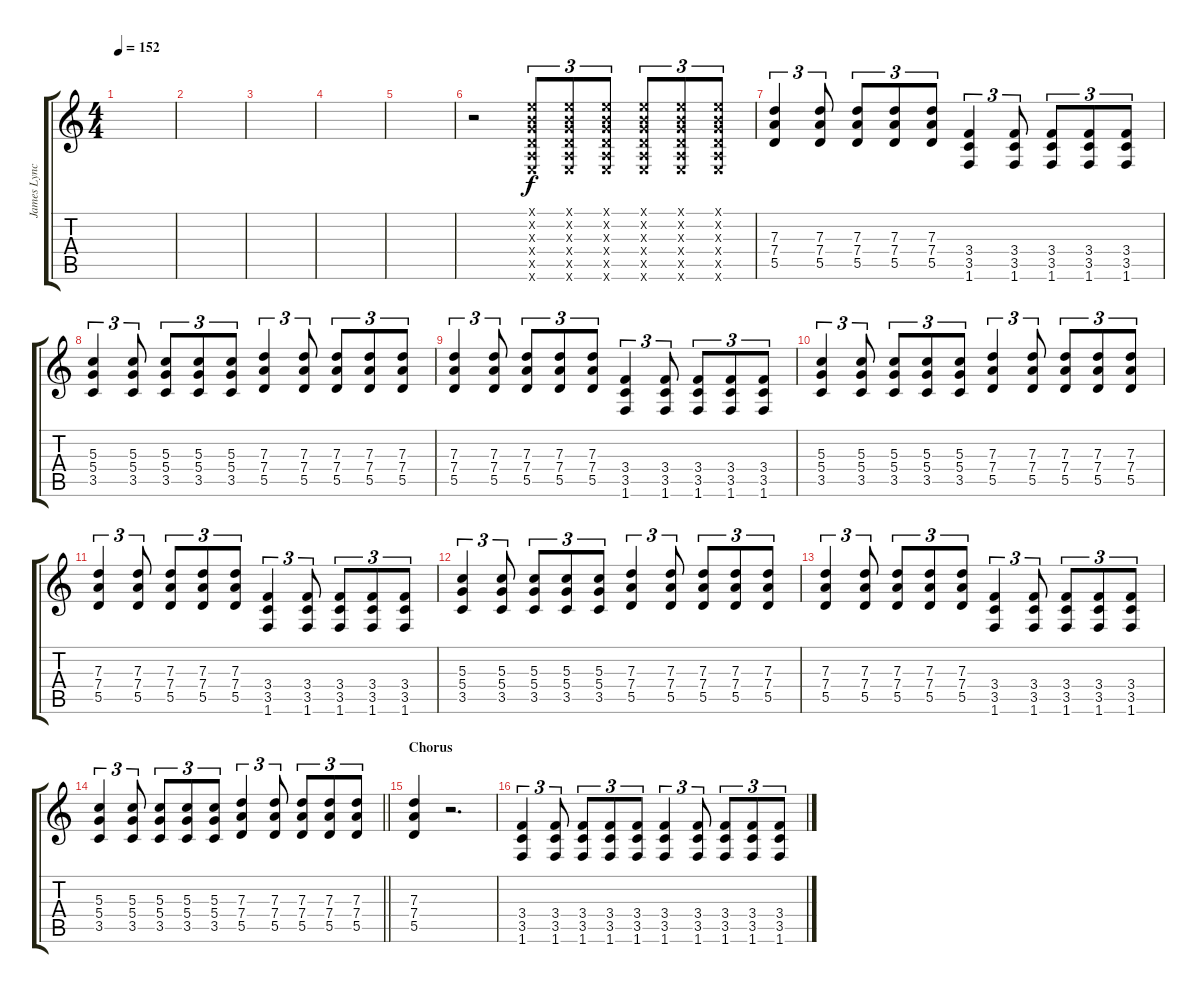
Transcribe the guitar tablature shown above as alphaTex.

\track ("James Lynch (Guitar Left)" "James Lync") {instrument distortionguitar}
\staff {score tabs}
\tuning (E4 B3 G3 D3 A2 E2) {hide}
\ts (4 4)
\tempo 152
\clef g2
\ks c
|
|
|
|
|
r.2 (0.1{x} 0.2{x} 0.3{x} 0.4{x} 0.5{x} 0.6{x}).8{tu (3 2) volume 12} (0.1{x} 0.2{x} 0.3{x} 0.4{x} 0.5{x} 0.6{x}).8{tu (3 2)} (0.1{x} 0.2{x} 0.3{x} 0.4{x} 0.5{x} 0.6{x}).8{tu (3 2)} (0.1{x} 0.2{x} 0.3{x} 0.4{x} 0.5{x} 0.6{x}).8{tu (3 2)} (0.1{x} 0.2{x} 0.3{x} 0.4{x} 0.5{x} 0.6{x}).8{tu (3 2)} (0.1{x} 0.2{x} 0.3{x} 0.4{x} 0.5{x} 0.6{x}).8{tu (3 2)} |
(7.3 7.4 5.5).4{tu (3 2)} (7.3 7.4 5.5).8{tu (3 2)} (7.3 7.4 5.5).8{tu (3 2)} (7.3 7.4 5.5).8{tu (3 2)} (7.3 7.4 5.5).8{tu (3 2)} (3.4 3.5 1.6).4{tu (3 2)} (3.4 3.5 1.6).8{tu (3 2)} (3.4 3.5 1.6).8{tu (3 2)} (3.4 3.5 1.6).8{tu (3 2)} (3.4 3.5 1.6).8{tu (3 2)} |
(5.3 5.4 3.5).4{tu (3 2)} (5.3 5.4 3.5).8{tu (3 2)} (5.3 5.4 3.5).8{tu (3 2)} (5.3 5.4 3.5).8{tu (3 2)} (5.3 5.4 3.5).8{tu (3 2)} (7.3 7.4 5.5).4{tu (3 2)} (7.3 7.4 5.5).8{tu (3 2)} (7.3 7.4 5.5).8{tu (3 2)} (7.3 7.4 5.5).8{tu (3 2)} (7.3 7.4 5.5).8{tu (3 2)} |
(7.3 7.4 5.5).4{tu (3 2)} (7.3 7.4 5.5).8{tu (3 2)} (7.3 7.4 5.5).8{tu (3 2)} (7.3 7.4 5.5).8{tu (3 2)} (7.3 7.4 5.5).8{tu (3 2)} (3.4 3.5 1.6).4{tu (3 2)} (3.4 3.5 1.6).8{tu (3 2)} (3.4 3.5 1.6).8{tu (3 2)} (3.4 3.5 1.6).8{tu (3 2)} (3.4 3.5 1.6).8{tu (3 2)} |
(5.3 5.4 3.5).4{tu (3 2)} (5.3 5.4 3.5).8{tu (3 2)} (5.3 5.4 3.5).8{tu (3 2)} (5.3 5.4 3.5).8{tu (3 2)} (5.3 5.4 3.5).8{tu (3 2)} (7.3 7.4 5.5).4{tu (3 2)} (7.3 7.4 5.5).8{tu (3 2)} (7.3 7.4 5.5).8{tu (3 2)} (7.3 7.4 5.5).8{tu (3 2)} (7.3 7.4 5.5).8{tu (3 2)} |
(7.3 7.4 5.5).4{tu (3 2)} (7.3 7.4 5.5).8{tu (3 2)} (7.3 7.4 5.5).8{tu (3 2)} (7.3 7.4 5.5).8{tu (3 2)} (7.3 7.4 5.5).8{tu (3 2)} (3.4 3.5 1.6).4{tu (3 2)} (3.4 3.5 1.6).8{tu (3 2)} (3.4 3.5 1.6).8{tu (3 2)} (3.4 3.5 1.6).8{tu (3 2)} (3.4 3.5 1.6).8{tu (3 2)} |
(5.3 5.4 3.5).4{tu (3 2)} (5.3 5.4 3.5).8{tu (3 2)} (5.3 5.4 3.5).8{tu (3 2)} (5.3 5.4 3.5).8{tu (3 2)} (5.3 5.4 3.5).8{tu (3 2)} (7.3 7.4 5.5).4{tu (3 2)} (7.3 7.4 5.5).8{tu (3 2)} (7.3 7.4 5.5).8{tu (3 2)} (7.3 7.4 5.5).8{tu (3 2)} (7.3 7.4 5.5).8{tu (3 2)} |
(7.3 7.4 5.5).4{tu (3 2)} (7.3 7.4 5.5).8{tu (3 2)} (7.3 7.4 5.5).8{tu (3 2)} (7.3 7.4 5.5).8{tu (3 2)} (7.3 7.4 5.5).8{tu (3 2)} (3.4 3.5 1.6).4{tu (3 2)} (3.4 3.5 1.6).8{tu (3 2)} (3.4 3.5 1.6).8{tu (3 2)} (3.4 3.5 1.6).8{tu (3 2)} (3.4 3.5 1.6).8{tu (3 2)} |
\barLineRight lightlight
(5.3 5.4 3.5).4{tu (3 2)} (5.3 5.4 3.5).8{tu (3 2)} (5.3 5.4 3.5).8{tu (3 2)} (5.3 5.4 3.5).8{tu (3 2)} (5.3 5.4 3.5).8{tu (3 2)} (7.3 7.4 5.5).4{tu (3 2)} (7.3 7.4 5.5).8{tu (3 2)} (7.3 7.4 5.5).8{tu (3 2)} (7.3 7.4 5.5).8{tu (3 2)} (7.3 7.4 5.5).8{tu (3 2)} |
\section ("" "Chorus")
(7.3 7.4 5.5).4 r.2{d} |
(3.4 3.5 1.6).4{tu (3 2)} (3.4 3.5 1.6).8{tu (3 2)} (3.4 3.5 1.6).8{tu (3 2)} (3.4 3.5 1.6).8{tu (3 2)} (3.4 3.5 1.6).8{tu (3 2)} (3.4 3.5 1.6).4{tu (3 2)} (3.4 3.5 1.6).8{tu (3 2)} (3.4 3.5 1.6).8{tu (3 2)} (3.4 3.5 1.6).8{tu (3 2)} (3.4 3.5 1.6).8{tu (3 2)}
